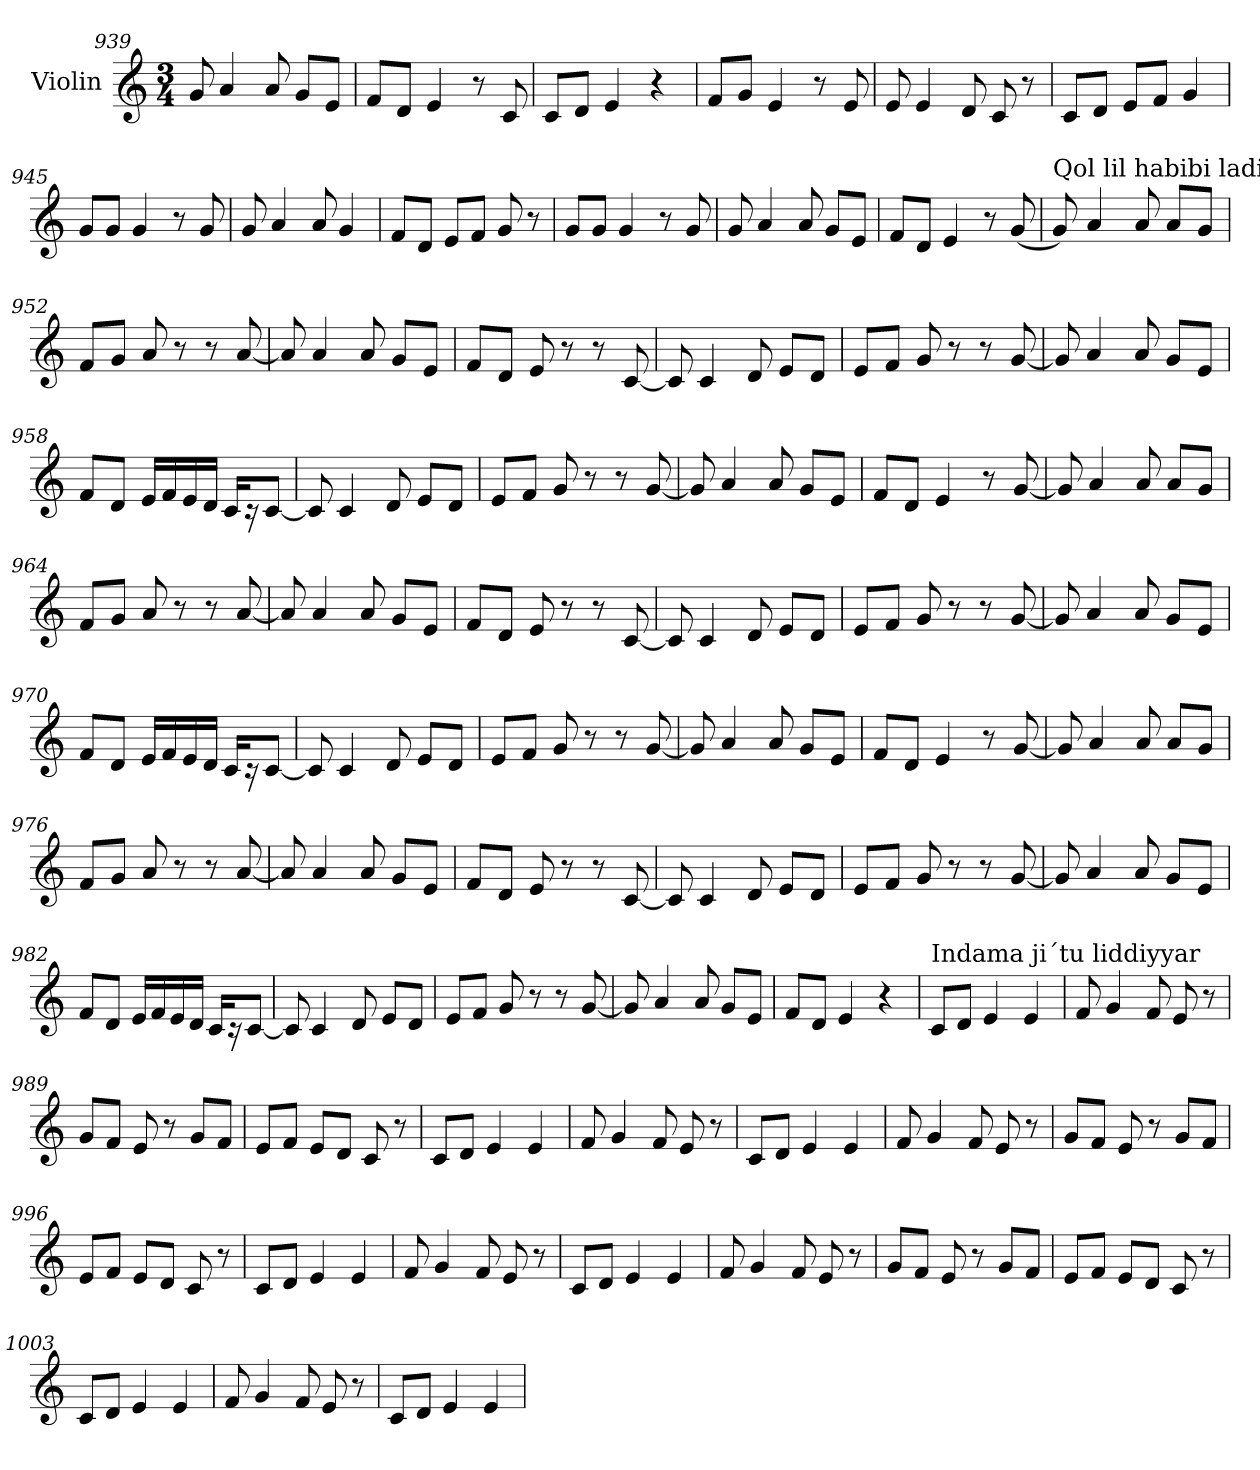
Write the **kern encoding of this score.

**kern
*part1
*staff1
*I"Violin
*clefG2
*k[]
*M3/4
=939
8g/
4a/
8a/
8g/L
8e/J
=940
8f/L
8d/J
4e/
8r
8c/
=941
8c/L
8d/J
4e/
4r
!!LO:LB:g=z
=942
8f/L
8g/J
4e/
8r
8e/
=943
8e/
4e/
8d/
8c/
8r
=944
8c/L
8d/J
8e/L
8f/J
4g/
=945
8g/L
8g/J
4g/
8r
8g/
=946
8g/
4a/
8a/
4g/
=947
8f/L
8d/J
8e/L
8f/J
8g/
8r
!!LO:LB:g=z
=948
8g/L
8g/J
4g/
8r
8g/
=949
8g/
4a/
8a/
8g/L
8e/J
=950
8f/L
8d/J
4e/
8r
(<8g/
=951
!LO:TX:a:t=Qol lil habibi ladi
8g/)
4a/
8a/
8a/L
8g/J
=952
8f/L
8g/J
8a/
8r
8r
[8a/
=953
8a/]
4a/
8a/
8g/L
8e/J
!!LO:LB:g=z
=954
8f/L
8d/J
8e/
8r
8r
[8c/
=955
8c/]
4c/
8d/
8e/L
8d/J
=956
8e/L
8f/J
8g/
8r
8r
[8g/
=957
8g/]
4a/
8a/
8g/L
8e/J
=958
8f/L
8d/J
16e/LL
16f/
16e/
16d/JJ
16c/KL
16r
[8c/J
!!LO:LB:g=z
=959
8c/]
4c/
8d/
8e/L
8d/J
=960
8e/L
8f/J
8g/
8r
8r
[8g/
=961
8g/]
4a/
8a/
8g/L
8e/J
=962
8f/L
8d/J
4e/
8r
[8g/
=963
8g/]
4a/
8a/
8a/L
8g/J
!!LO:LB:g=z
=964
8f/L
8g/J
8a/
8r
8r
[8a/
=965
8a/]
4a/
8a/
8g/L
8e/J
=966
8f/L
8d/J
8e/
8r
8r
[8c/
=967
8c/]
4c/
8d/
8e/L
8d/J
=968
8e/L
8f/J
8g/
8r
8r
[8g/
!!LO:LB:g=z
=969
8g/]
4a/
8a/
8g/L
8e/J
=970
8f/L
8d/J
16e/LL
16f/
16e/
16d/JJ
16c/KL
16r
[8c/J
=971
8c/]
4c/
8d/
8e/L
8d/J
=972
8e/L
8f/J
8g/
8r
8r
[8g/
=973
8g/]
4a/
8a/
8g/L
8e/J
!!LO:PB:g=z
=974
8f/L
8d/J
4e/
8r
[8g/
=975
8g/]
4a/
8a/
8a/L
8g/J
=976
8f/L
8g/J
8a/
8r
8r
[8a/
=977
8a/]
4a/
8a/
8g/L
8e/J
=978
8f/L
8d/J
8e/
8r
8r
[8c/
!!LO:LB:g=z
=979
8c/]
4c/
8d/
8e/L
8d/J
=980
8e/L
8f/J
8g/
8r
8r
[8g/
=981
8g/]
4a/
8a/
8g/L
8e/J
=982
8f/L
8d/J
16e/LL
16f/
16e/
16d/JJ
16c/KL
16r
[8c/J
=983
8c/]
4c/
8d/
8e/L
8d/J
!!LO:LB:g=z
=984
8e/L
8f/J
8g/
8r
8r
[8g/
=985
8g/]
4a/
8a/
8g/L
8e/J
=986
8f/L
8d/J
4e/
4r
=987
!LO:TX:a:t=Indama ji´tu liddiyyar
8c/L
8d/J
4e/
4e/
=988
8f/
4g/
8f/
8e/
8r
=989
8g/L
8f/J
8e/
8r
8g/L
8f/J
!!LO:LB:g=z
=990
8e/L
8f/J
8e/L
8d/J
8c/
8r
=991
8c/L
8d/J
4e/
4e/
=992
8f/
4g/
8f/
8e/
8r
=993
8c/L
8d/J
4e/
4e/
=994
8f/
4g/
8f/
8e/
8r
=995
8g/L
8f/J
8e/
8r
8g/L
8f/J
!!LO:LB:g=z
=996
8e/L
8f/J
8e/L
8d/J
8c/
8r
=997
8c/L
8d/J
4e/
4e/
=998
8f/
4g/
8f/
8e/
8r
=999
8c/L
8d/J
4e/
4e/
=1000
8f/
4g/
8f/
8e/
8r
=1001
8g/L
8f/J
8e/
8r
8g/L
8f/J
!!LO:LB:g=z
=1002
8e/L
8f/J
8e/L
8d/J
8c/
8r
=1003
8c/L
8d/J
4e/
4e/
=1004
8f/
4g/
8f/
8e/
8r
=1005
8c/L
8d/J
4e/
4e/
=
*-
